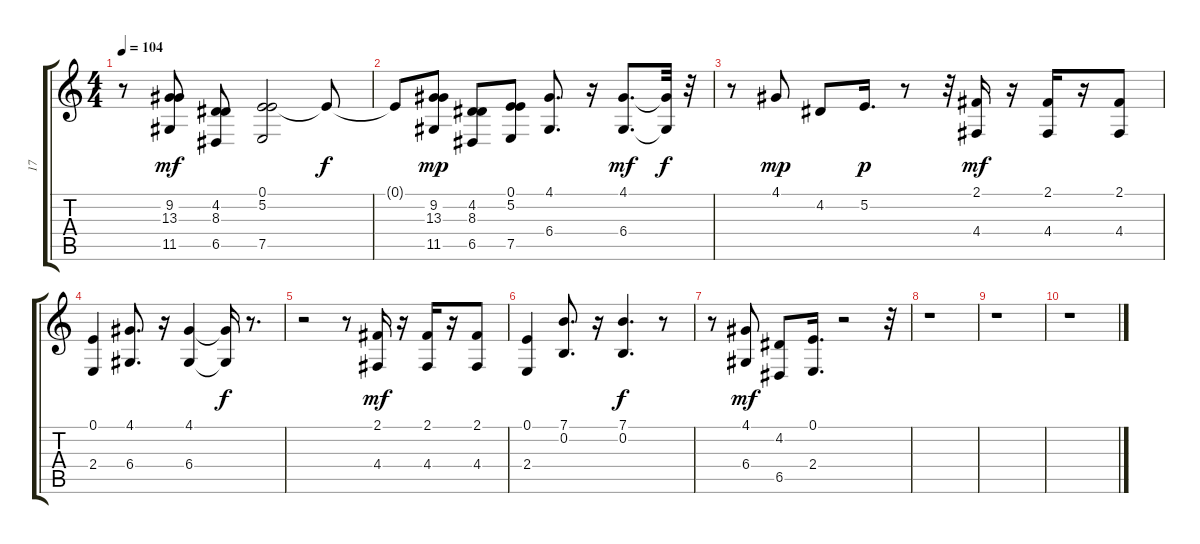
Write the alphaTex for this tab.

\track ("17" "17") {instrument drawbarorgan}
\staff {score tabs}
\tuning (E4 B3 G3 D3 A2 E2) {hide}
\ts (4 4)
\tempo 104
\clef g2
\ks c
r.8{dy f} (9.2 13.3 11.5).8{dy mf} (4.2 8.3 6.5).8 (0.1 5.2 7.5).2 0.1{t}.8{dy f} |
0.1{t}.8 (9.2 13.3 11.5).8{dy mp} (4.2 8.3 6.5).8 (0.1 5.2 7.5).8 (4.1 6.4).8{d} r.16 (4.1 6.4).8{d dy mf} (4.1{t} 6.4{t}).32{dy f} r.32 |
r.8 4.1.8{dy mp} 4.2.8 5.2.16{d dy p} r.8 r.32 (2.1 4.4).16{dy mf} r.16 (2.1 4.4).16 r.16 (2.1 4.4).8 |
(0.1 2.4).4 (4.1 6.4).8{d} r.16 (4.1 6.4).4 (4.1{t} 6.4{t}).16{dy f} r.8{d} |
r.2 r.8 (2.1 4.4).16{dy mf} r.16 (2.1 4.4).16 r.16 (2.1 4.4).8 |
(0.1 2.4).4 (7.1 0.2).8{d} r.16 (7.1 0.2).4{d dy f} r.8 |
r.8 (4.1 6.4).8{dy mf} (4.2 6.5).8 (0.1 2.4).16{d} r.2 r.32 |
r.1 |
r.1 |
r.1
